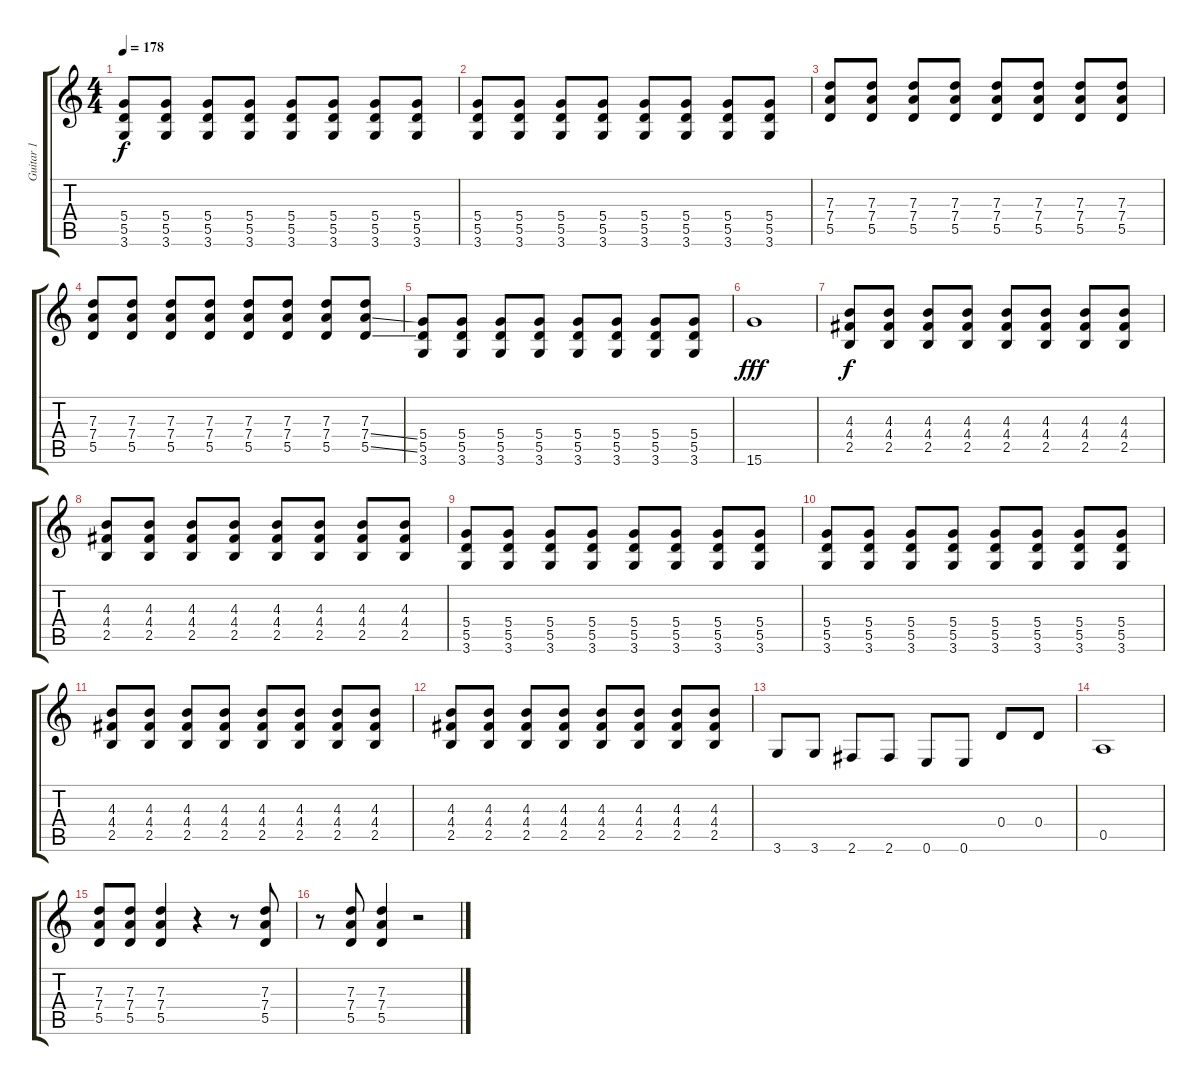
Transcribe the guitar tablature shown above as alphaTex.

\track ("Guitar 1" "Guitar 1") {instrument distortionguitar}
\staff {score tabs}
\tuning (E4 B3 G3 D3 A2 E2) {hide}
\ts (4 4)
\tempo 178
\clef g2
\ks c
(5.4 5.5 3.6).8{dy f} (5.4 5.5 3.6).8 (5.4 5.5 3.6).8 (5.4 5.5 3.6).8 (5.4 5.5 3.6).8 (5.4 5.5 3.6).8 (5.4 5.5 3.6).8 (5.4 5.5 3.6).8 |
(5.4 5.5 3.6).8 (5.4 5.5 3.6).8 (5.4 5.5 3.6).8 (5.4 5.5 3.6).8 (5.4 5.5 3.6).8 (5.4 5.5 3.6).8 (5.4 5.5 3.6).8 (5.4 5.5 3.6).8 |
(7.3 7.4 5.5).8 (7.3 7.4 5.5).8 (7.3 7.4 5.5).8 (7.3 7.4 5.5).8 (7.3 7.4 5.5).8 (7.3 7.4 5.5).8 (7.3 7.4 5.5).8 (7.3 7.4 5.5).8 |
(7.3 7.4 5.5).8 (7.3 7.4 5.5).8 (7.3 7.4 5.5).8 (7.3 7.4 5.5).8 (7.3 7.4 5.5).8 (7.3 7.4 5.5).8 (7.3 7.4 5.5).8 (7.3 7.4{ss} 5.5{ss}).8 |
(5.4 5.5 3.6).8 (5.4 5.5 3.6).8 (5.4 5.5 3.6).8 (5.4 5.5 3.6).8 (5.4 5.5 3.6).8 (5.4 5.5 3.6).8 (5.4 5.5 3.6).8 (5.4 5.5 3.6).8 |
15.6.1{dy fff} |
(4.3 4.4 2.5).8{dy f} (4.3 4.4 2.5).8 (4.3 4.4 2.5).8 (4.3 4.4 2.5).8 (4.3 4.4 2.5).8 (4.3 4.4 2.5).8 (4.3 4.4 2.5).8 (4.3 4.4 2.5).8 |
(4.3 4.4 2.5).8 (4.3 4.4 2.5).8 (4.3 4.4 2.5).8 (4.3 4.4 2.5).8 (4.3 4.4 2.5).8 (4.3 4.4 2.5).8 (4.3 4.4 2.5).8 (4.3 4.4 2.5).8 |
(5.4 5.5 3.6).8 (5.4 5.5 3.6).8 (5.4 5.5 3.6).8 (5.4 5.5 3.6).8 (5.4 5.5 3.6).8 (5.4 5.5 3.6).8 (5.4 5.5 3.6).8 (5.4 5.5 3.6).8 |
(5.4 5.5 3.6).8 (5.4 5.5 3.6).8 (5.4 5.5 3.6).8 (5.4 5.5 3.6).8 (5.4 5.5 3.6).8 (5.4 5.5 3.6).8 (5.4 5.5 3.6).8 (5.4 5.5 3.6).8 |
(4.3 4.4 2.5).8 (4.3 4.4 2.5).8 (4.3 4.4 2.5).8 (4.3 4.4 2.5).8 (4.3 4.4 2.5).8 (4.3 4.4 2.5).8 (4.3 4.4 2.5).8 (4.3 4.4 2.5).8 |
(4.3 4.4 2.5).8 (4.3 4.4 2.5).8 (4.3 4.4 2.5).8 (4.3 4.4 2.5).8 (4.3 4.4 2.5).8 (4.3 4.4 2.5).8 (4.3 4.4 2.5).8 (4.3 4.4 2.5).8 |
3.6.8 3.6.8 2.6.8 2.6.8 0.6.8 0.6.8 0.4.8 0.4.8 |
0.5.1 |
(7.3 7.4 5.5).8 (7.3 7.4 5.5).8 (7.3 7.4 5.5).4 r.4 r.8 (7.3 7.4 5.5).8 |
r.8 (7.3 7.4 5.5).8 (7.3 7.4 5.5).4 r.2
